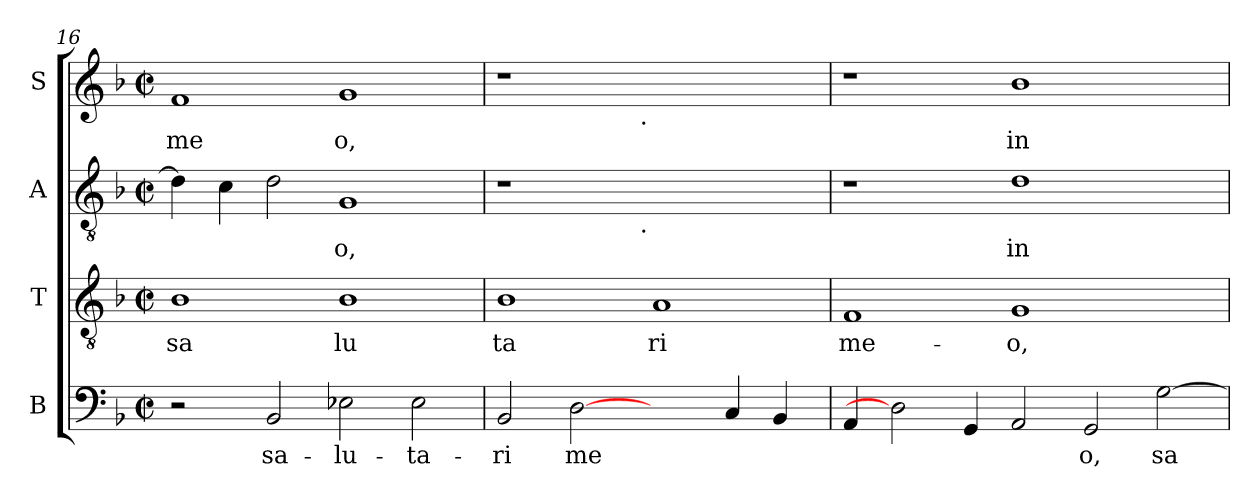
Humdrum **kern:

**kern	**text	**kern	**text	**kern	**text	**kern	**text
*part4	*part4	*part3	*part3	*part2	*part2	*part1	*part1
*staff4	*staff4	*staff3	*staff3	*staff2	*staff2	*staff1	*staff1
*I"B	*	*I"T	*	*I"A	*	*I"S	*
*I'B	*	*I'T	*	*I'A	*	*I'S	*
*clefF4	*	*clefGv2	*	*clefGv2	*	*clefG2	*
*k[b-]	*	*k[b-]	*	*k[b-]	*	*k[b-]	*
*F:	*	*F:	*	*F:	*	*F:	*
*M2/2	*	*M2/2	*	*M2/2	*	*M2/2	*
*met(c|)	*	*met(c|)	*	*met(c|)	*	*met(c|)	*
=16	=16	=16	=16	=16	=16	=16	=16
!	!	!	!LO:LY:b:cj	!	!LO:LY:b:cj	!	!LO:LY:b:cj
2r	.	1B-	sa	4d\]	--	1f	me
!	!	!	!	!	!LO:LY:b:cj	!	!
.	.	.	.	4c\	--	.	.
!	!LO:LY:b:cj	!	!	!	!LO:LY:b:cj	!	!
2BB-/	sa-	.	.	2d\	--	.	.
!	!LO:LY:b:cj	!	!LO:LY:b:cj	!	!LO:LY:b:cj	!	!LO:LY:b:cj
2E-X\	-lu-	1B-	lu	1G	-o,	1g	o,
!	!LO:LY:b:cj	!	!	!	!	!	!
2E-\	-ta-	.	.	.	.	.	.
=17	=17	=17	=17	=17	=17	=17	=17
!	!LO:LY:b:cj	!	!LO:LY:b:cj	!	!	!	!
*	*	*	*	*^	*	*^	*
2BB-/	-ri	1B-	ta	1r	2ryy	.	1r	2ryy	.
!	!LO:LY:b:cj	!	!	!	!	!	!	!	!
[2D	me-	.	.	.	4...ryy	.	.	4...ryy	.
!	!	!	!	!	!	!	!	!LO:TX:b:t=.	!
!	!	!	!	!	!LO:TX:b:t=.	!	!	!	!
.	.	.	.	.	1ryy	.	.	1ryy	.
!	!	!	!LO:LY:b:cj	!	!	!	!	!	!
2ryy	.	1A	ri	1ryy	.	.	1ryy	.	.
!	!LO:LY:b:cj	!	!	!	!	!	!	!	!
4C/	--	.	.	.	.	.	.	.	.
!	!LO:LY:b:cj	!	!	!	!	!	!	!	!
4BB-/	--	.	.	.	.	.	.	.	.
.	.	.	.	.	32ryy	.	.	32ryy	.
!!LO:LB:g=z
=18	=18	=18	=18	=18	=18	=18	=18	=18	=18
!	!LO:LY:b:cj	!	!LO:LY:b:cj	!	!	!	!	!	!
*	*	*	*	*v	*v	*	*	*	*
*	*	*	*	*	*	*v	*v	*
4AA/	--	1F	me-	1r	.	1r	.
2D]	.	.	.	.	.	.	.
!	!LO:LY:b:cj	!	!	!	!	!	!
4GG/	--	.	.	.	.	.	.
!	!LO:LY:b:cj	!	!LO:LY:b:cj	!	!LO:LY:b:cj	!	!LO:LY:b:cj
2AA/	--	1G	-o,	1d	in	1b-	in
!	!LO:LY:b:cj	!	!	!	!	!	!
2GG/	-o,	.	.	.	.	.	.
!	!LO:LY:b:cj	!	!	!	!	!	!
[>2G\	sa	2ryy	.	2ryy	.	2ryy	.
=	=	=	=	=	=	=	=
*-	*-	*-	*-	*-	*-	*-	*-
